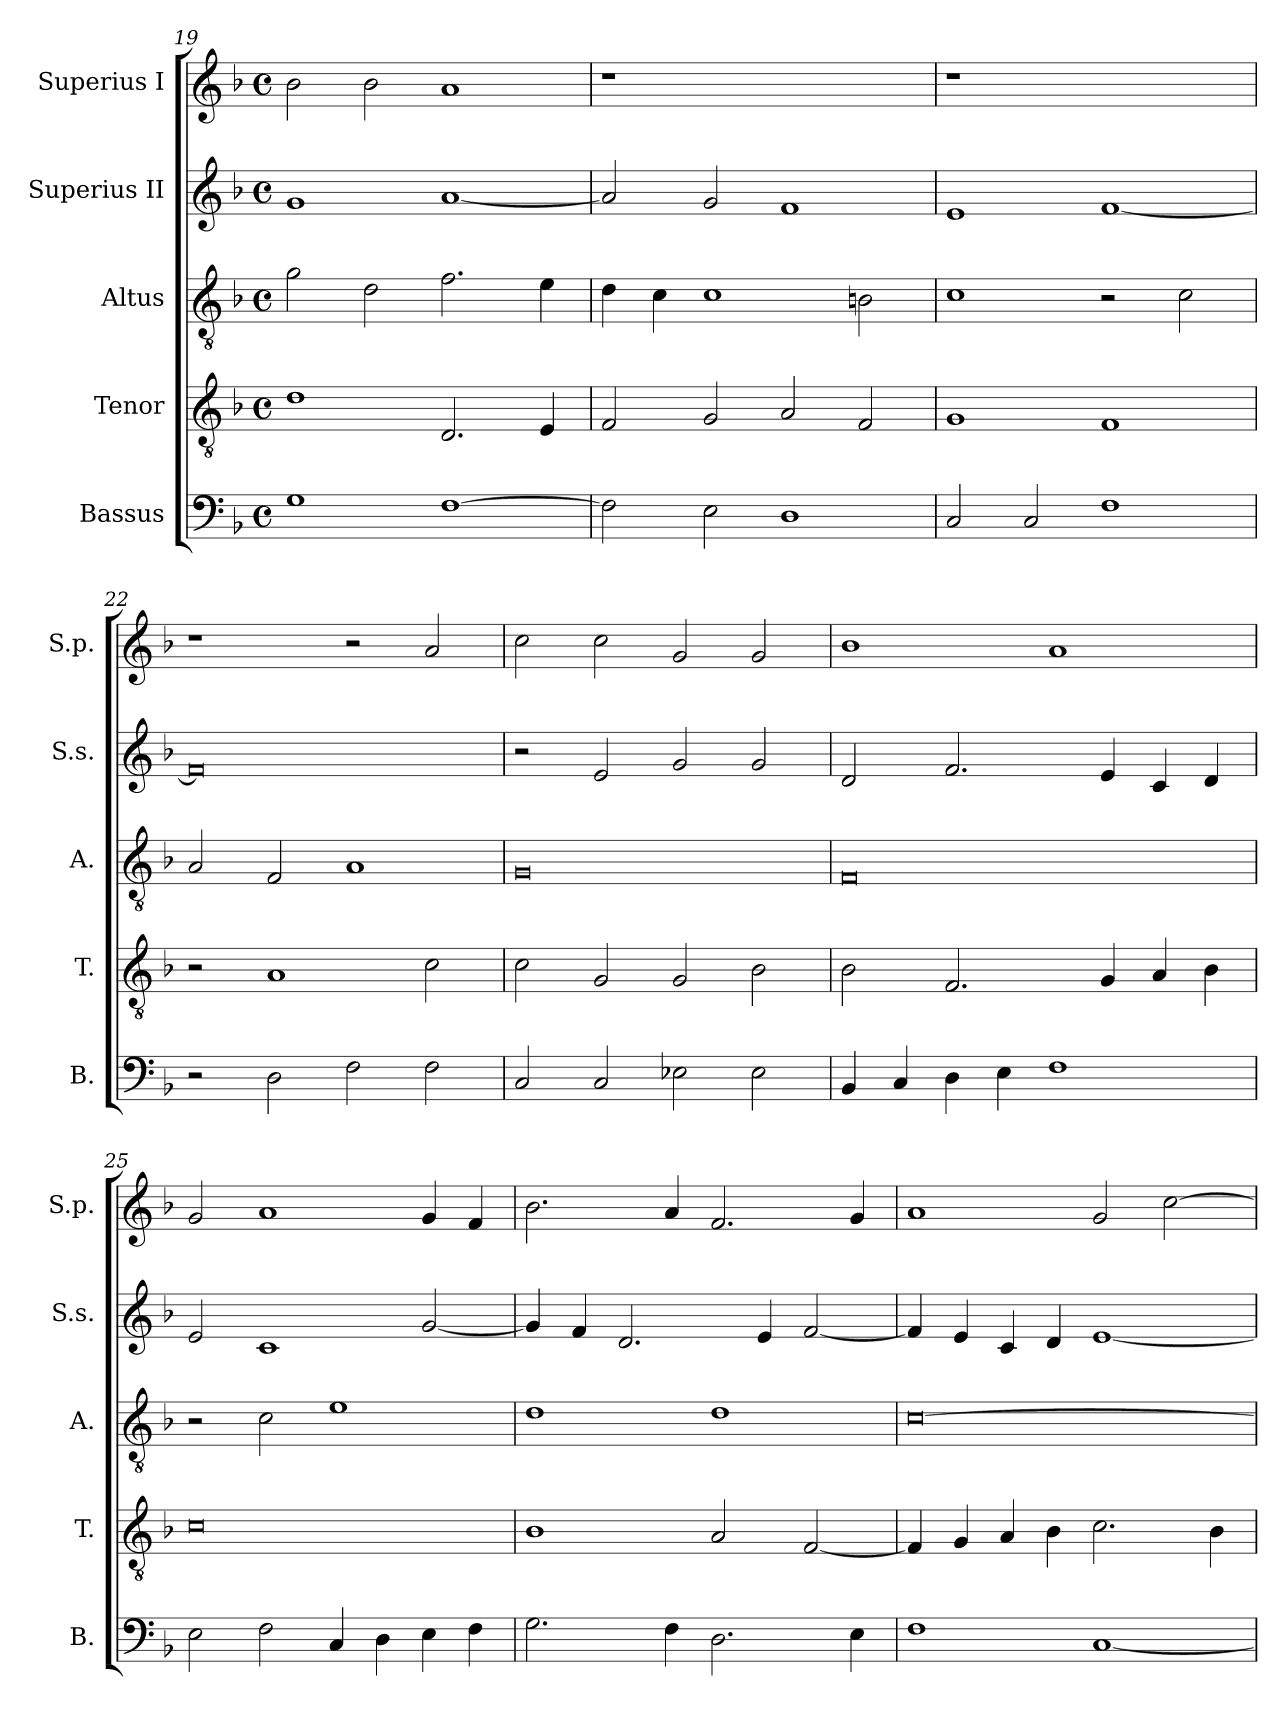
**kern	**kern	**kern	**kern	**kern
*part5	*part4	*part3	*part2	*part1
*staff5	*staff4	*staff3	*staff2	*staff1
*I"Bassus	*I"Tenor	*I"Altus	*I"Superius II	*I"Superius I
*I'B.	*I'T.	*I'A.	*I'S.s.	*I'S.p.
*clefF4	*clefGv2	*clefGv2	*clefG2	*clefG2
*	*ITrd7c12	*ITrd7c12	*	*
*k[b-]	*k[b-]	*k[b-]	*k[b-]	*k[b-]
*F:	*F:	*F:	*F:	*F:
*M4/4	*M4/4	*M4/4	*M4/4	*M4/4
*met(c)	*met(c)	*met(c)	*met(c)	*met(c)
=19	=19	=19	=19	=19
1Gi	1Di	2Gi\	1gi	2b-i\
.	.	2Di\	.	2b-i\
[>1Fi	2.DDi/	2.Fi\	[<1ai	1ai
.	4EEi/	4Ei\	.	.
!!LO:PB:g=z
=20	=20	=20	=20	=20
!	!	!	!	!LO:N:vis=1
2Fi\]	2FFi/	4Di\	2ai/]	1r
.	.	4Ci\	.	.
2Ei\	2GGi/	1Ci	2gi/	.
1Di	2AAi/	.	1fi	1ryy
.	2FFi/	2BBni\	.	.
=21	=21	=21	=21	=21
!	!	!	!	!LO:N:vis=1
2Ci/	1GGi	1Ci	1ei	1r
2Ci/	.	.	.	.
1Fi	1FFi	2r	[<1fi	1ryy
.	.	2Ci\	.	.
=22	=22	=22	=22	=22
2r	2r	2AAi/	0fi]	1r
2Di\	1AAi	2FFi/	.	.
2Fi\	.	1AAi	.	2r
2Fi\	2Ci\	.	.	2ai/
=23	=23	=23	=23	=23
2Ci/	2Ci\	0GGi	2r	2cci\
2Ci/	2GGi/	.	2ei/	2cci\
2E-Xi\	2GGi/	.	2gi/	2gi/
2E-i\	2BB-i\	.	2gi/	2gi/
=24	=24	=24	=24	=24
4BB-i/	2BB-i\	0FFi	2di/	1b-i
4Ci/	.	.	.	.
4Di\	2.FFi/	.	2.fi/	.
4Ei\	.	.	.	.
1Fi	.	.	.	1ai
.	4GGi/	.	4ei/	.
.	4AAi/	.	4ci/	.
.	4BB-i\	.	4di/	.
!!LO:LB:g=z
=25	=25	=25	=25	=25
2Ei\	0Ci	2r	2ei/	2gi/
2Fi\	.	2Ci\	1ci	1ai
4Ci/	.	1Ei	.	.
4Di\	.	.	.	.
4Ei\	.	.	[<2gi/	4gi/
4Fi\	.	.	.	4fi/
=26	=26	=26	=26	=26
2.Gi\	1BB-i	1Di	4gi/]	2.b-i\
.	.	.	4fi/	.
.	.	.	2.di/	.
4Fi\	.	.	.	4ai/
2.Di\	2AAi/	1Di	.	2.fi/
.	.	.	4ei/	.
.	[<2FFi/	.	[<2fi/	.
4Ei\	.	.	.	4gi/
=27	=27	=27	=27	=27
1Fi	4FFi/]	[>0Ci	4fi/]	1ai
.	4GGi/	.	4ei/	.
.	4AAi/	.	4ci/	.
.	4BB-i\	.	4di/	.
[<1Ci	2.Ci\	.	[<1ei	2gi/
.	.	.	.	[>2cci\
.	4BB-i\	.	.	.
=	=	=	=	=
*-	*-	*-	*-	*-
